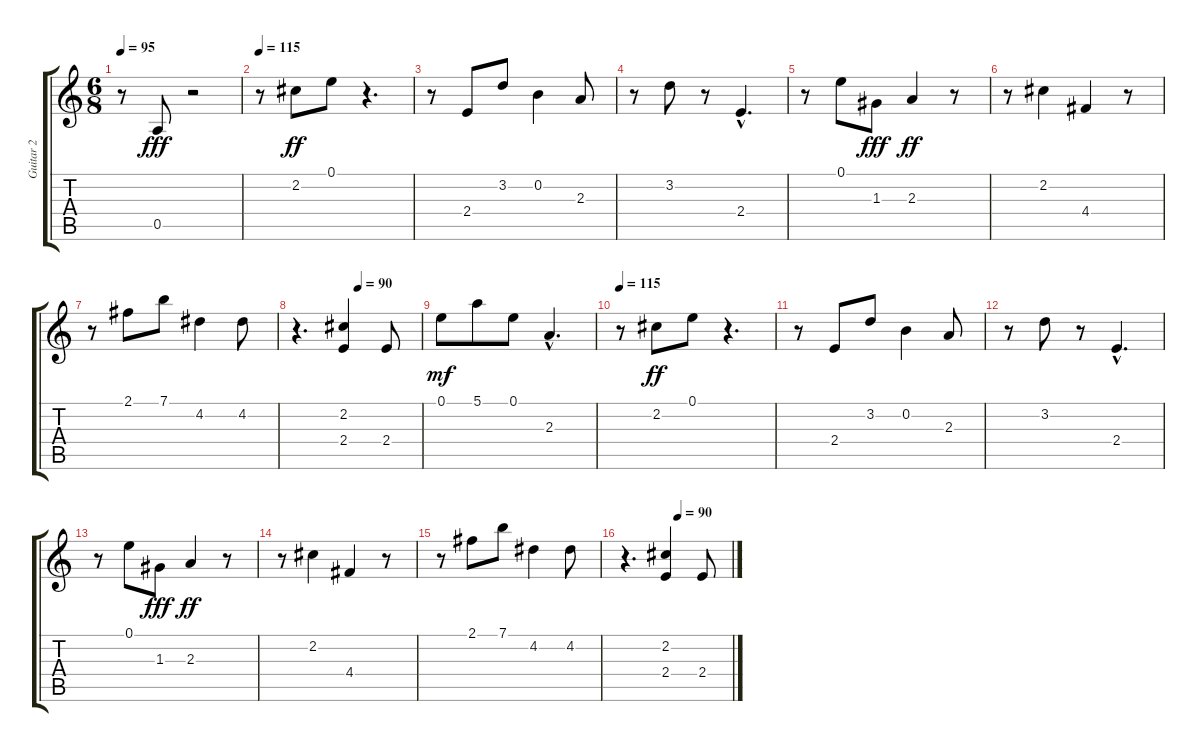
\track ("Guitar 2" "Guitar 2") {instrument acousticguitarnylon}
\staff {score tabs}
\tuning (E4 B3 G3 D3 A2 E2) {hide}
\ts (6 8)
\tempo 95
\clef g2
\ks c
r.8{dy fff} 0.5.8 r.2 |
\tempo 115
r.8 2.2.8{dy ff} 0.1.8 r.4{d} |
r.8 2.4.8 3.2.8 0.2.4 2.3.8 |
r.8 3.2.8 r.8 2.4{hac}.4{d} |
r.8 0.1.8 1.3.8{dy fff} 2.3.4{dy ff} r.8 |
r.8 2.2.4 4.4.4 r.8 |
r.8 2.1.8 7.1.8 4.2.4 4.2.8 |
\tempo (90 0.5)
r.4{d} (2.2 2.4).4 2.4.8 |
0.1.8{dy mf} 5.1.8 0.1.8 2.3{hac}.4{d} |
\tempo 115
r.8 2.2.8{dy ff} 0.1.8 r.4{d} |
r.8 2.4.8 3.2.8 0.2.4 2.3.8 |
r.8 3.2.8 r.8 2.4{hac}.4{d} |
r.8 0.1.8 1.3.8{dy fff} 2.3.4{dy ff} r.8 |
r.8 2.2.4 4.4.4 r.8 |
r.8 2.1.8 7.1.8 4.2.4 4.2.8 |
\tempo (90 0.5)
r.4{d} (2.2 2.4).4 2.4.8
